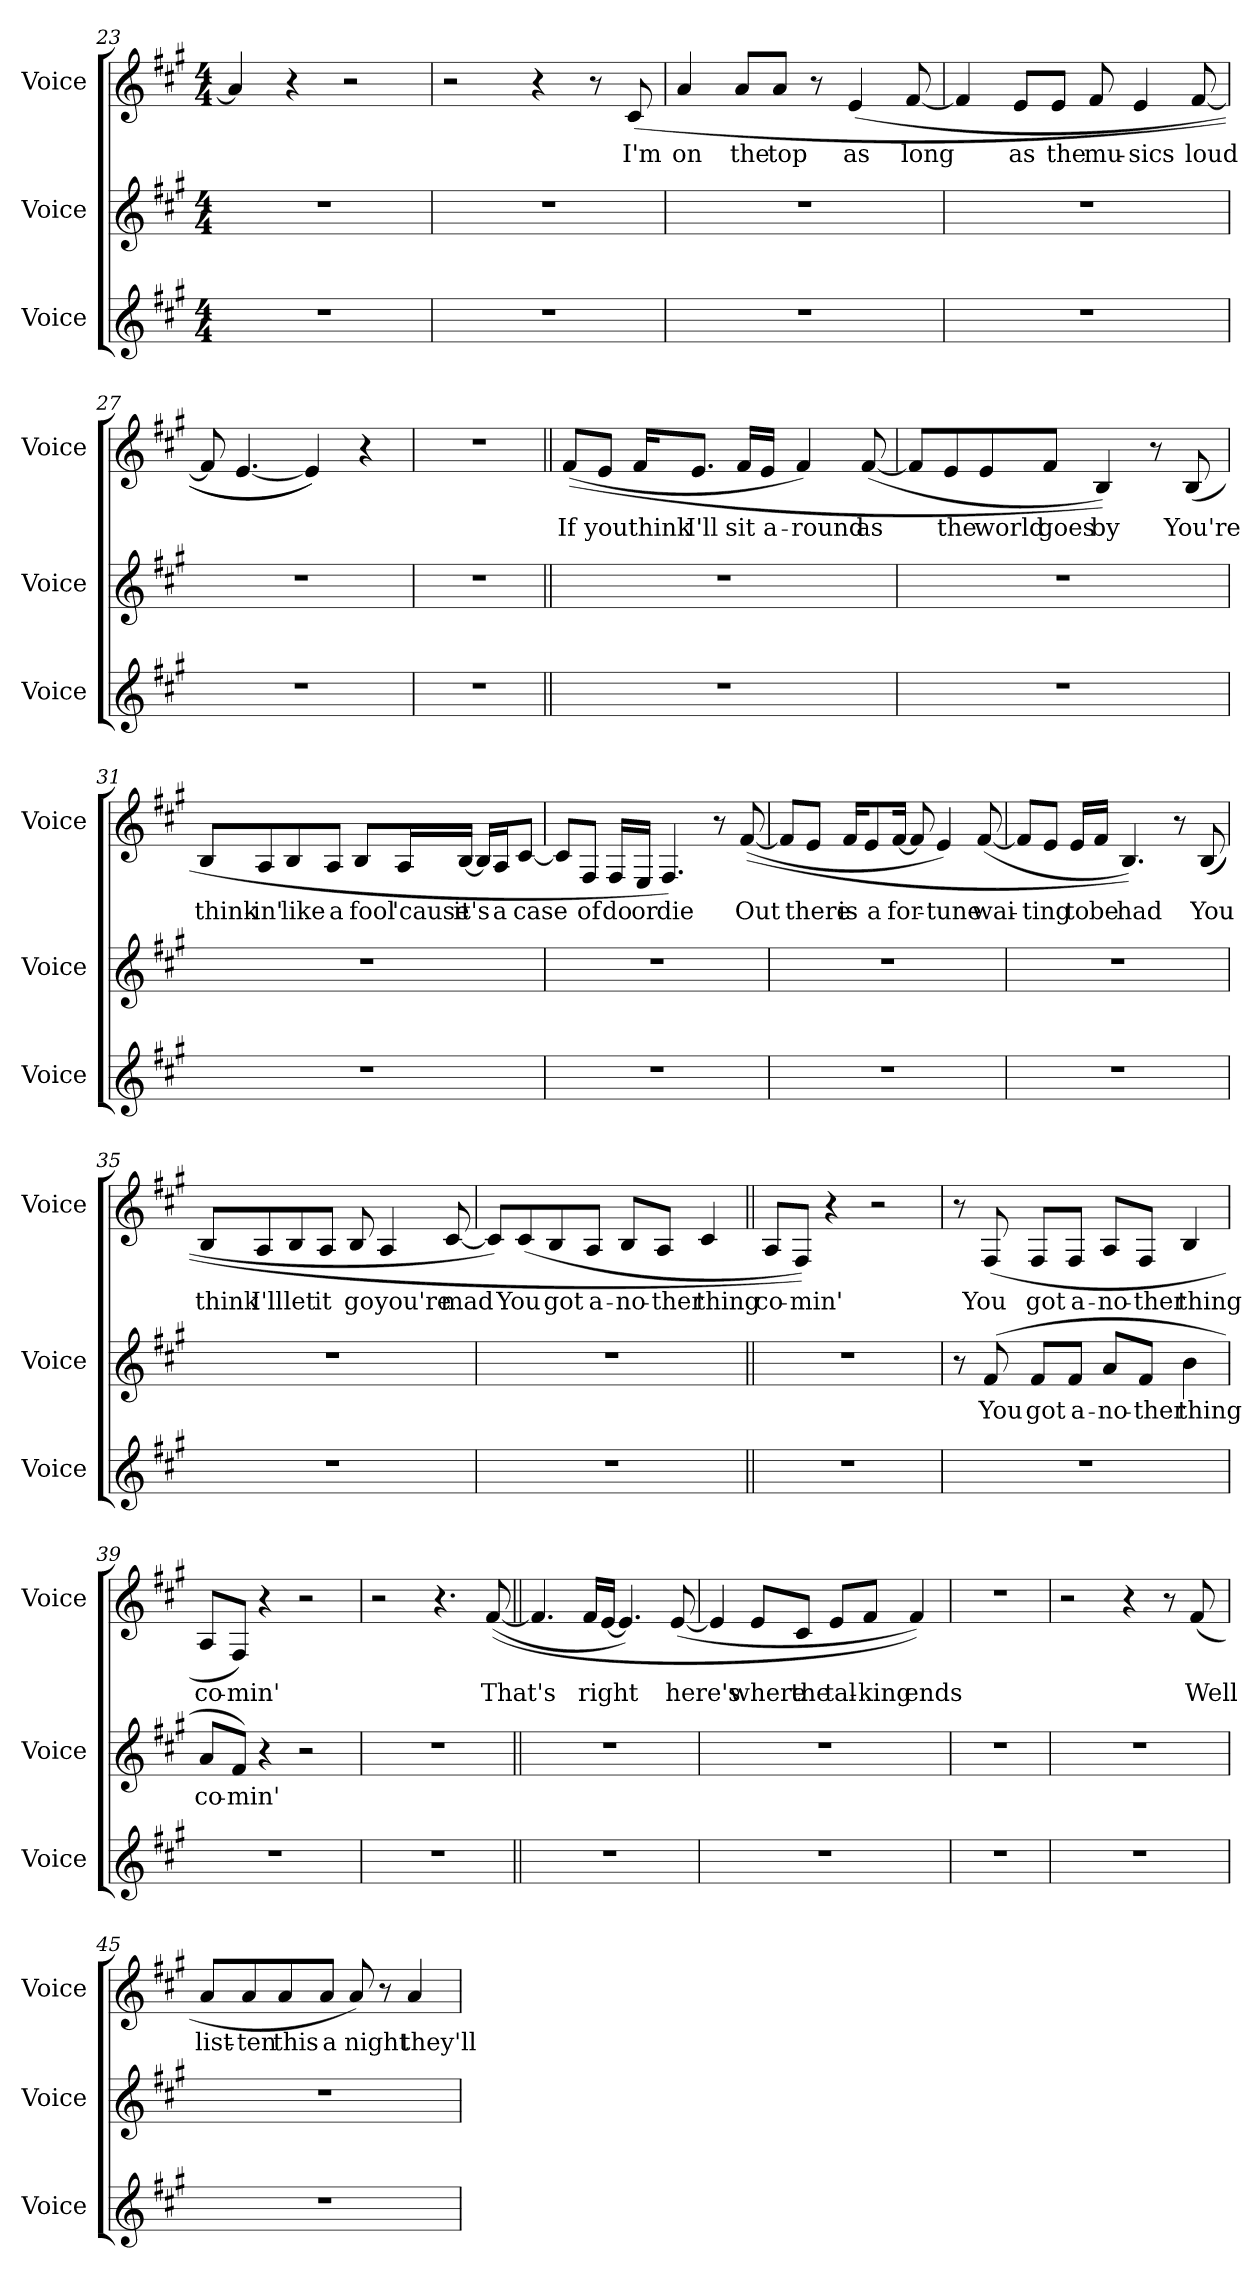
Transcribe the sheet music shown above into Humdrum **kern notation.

**kern	**kern	**text	**kern	**text
*part3	*part2	*part2	*part1	*part1
*staff3	*staff2	*staff2	*staff1	*staff1
*I"Voice	*I"Voice	*	*I"Voice	*
*I'Voice	*I'Voice	*	*I'Voice	*
*clefG2	*clefG2	*	*clefG2	*
*k[f#c#g#]	*k[f#c#g#]	*	*k[f#c#g#]	*
*f#:	*f#:	*	*f#:	*
*M4/4	*M4/4	*	*M4/4	*
=23	=23	=23	=23	=23
1r	1r	.	4a/]	.
.	.	.	4r	.
.	.	.	2r	.
=24	=24	=24	=24	=24
1r	1r	.	2r	.
.	.	.	4r	.
.	.	.	8r	.
!	!	!	!	!LO:LY:b
.	.	.	(>8c#/	I'm
!!LO:LB:g=z
=25	=25	=25	=25	=25
!	!	!	!	!LO:LY:b
1r	1r	.	4a/	on
!	!	!	!	!LO:LY:b
.	.	.	8a/L	the
!	!	!	!	!LO:LY:b
.	.	.	8a/J	top
.	.	.	8r	.
!	!	!	!	!LO:LY:b
.	.	.	(>4e/	as
!	!	!	!	!LO:LY:b
.	.	.	[8f#/	long
=26	=26	=26	=26	=26
1r	1r	.	4f#/]	.
!	!	!	!	!LO:LY:b
.	.	.	8e/L	as
!	!	!	!	!LO:LY:b
.	.	.	8e/J	the
!	!	!	!	!LO:LY:b
.	.	.	8f#/	mu-
!	!	!	!	!LO:LY:b
.	.	.	4e/	-sics
!	!	!	!	!LO:LY:b
.	.	.	[8f#/	loud
=27	=27	=27	=27	=27
1r	1r	.	8f#/]	.
.	.	.	[4.e/	.
.	.	.	4e/]))	.
.	.	.	4r	.
=28	=28	=28	=28	=28
1r	1r	.	1r	.
!!LO:LB:g=z
=29||	=29||	=29||	=29||	=29||
!	!	!	!	!LO:LY:b
1r	1r	.	(<(>8f#/L	If
!	!	!	!	!LO:LY:b
.	.	.	8e/J	you
!	!	!	!	!LO:LY:b
.	.	.	16f#/KL	think
!	!	!	!	!LO:LY:b
.	.	.	8.e/J	I'll
!	!	!	!	!LO:LY:b
.	.	.	16f#/LL	sit
!	!	!	!	!LO:LY:b
.	.	.	16e/JJ	a-
!	!	!	!	!LO:LY:b
.	.	.	4f#/)	-round
!	!	!	!	!LO:LY:b
.	.	.	(<[8f#/	as
=30	=30	=30	=30	=30
1r	1r	.	8f#/L]	.
!	!	!	!	!LO:LY:b
.	.	.	8e/	the
!	!	!	!	!LO:LY:b
.	.	.	8e/	world
!	!	!	!	!LO:LY:b
.	.	.	8f#/J	goes
!	!	!	!	!LO:LY:b
.	.	.	4B/))	by
.	.	.	8r	.
!	!	!	!	!LO:LY:b
.	.	.	(>8B/	You're
!!LO:PB:g=z
=31	=31	=31	=31	=31
!	!	!	!	!LO:LY:b
1r	1r	.	8B/L	think-
!	!	!	!	!LO:LY:b
.	.	.	8A/	-in'
!	!	!	!	!LO:LY:b
.	.	.	8B/	like
!	!	!	!	!LO:LY:b
.	.	.	8A/J	a
!	!	!	!	!LO:LY:b
.	.	.	8B/L	fool
!	!	!	!	!LO:LY:b
.	.	.	16A/L	'cause
!	!	!	!	!LO:LY:b
.	.	.	[16B/JJ	it's
.	.	.	16B/LL]	.
!	!	!	!	!LO:LY:b
.	.	.	16A/J	a
!	!	!	!	!LO:LY:b
.	.	.	[8c#/J	case
=32	=32	=32	=32	=32
1r	1r	.	8c#/L]	.
!	!	!	!	!LO:LY:b
.	.	.	8F#/J	of
!	!	!	!	!LO:LY:b
.	.	.	16F#/LL	do
!	!	!	!	!LO:LY:b
.	.	.	16E/JJ	or
!	!	!	!	!LO:LY:b
.	.	.	4.F#/)	die
.	.	.	8r	.
!	!	!	!	!LO:LY:b
.	.	.	(>(<[8f#/	Out
!!LO:LB:g=z
=33	=33	=33	=33	=33
1r	1r	.	8f#/L]	.
!	!	!	!	!LO:LY:b
.	.	.	8e/J	there
!	!	!	!	!LO:LY:b
.	.	.	16f#/KL	is
!	!	!	!	!LO:LY:b
.	.	.	8e/	a
!	!	!	!	!LO:LY:b
.	.	.	[16f#/Jk	for-
.	.	.	8f#/]	.
!	!	!	!	!LO:LY:b
.	.	.	4e/)	-tune
!	!	!	!	!LO:LY:b
.	.	.	(<[8f#/	wai-
!!LO:LB:g=z
=34	=34	=34	=34	=34
1r	1r	.	8f#/L]	.
!	!	!	!	!LO:LY:b
.	.	.	8e/J	-ting
!	!	!	!	!LO:LY:b
.	.	.	16e/LL	to
!	!	!	!	!LO:LY:b
.	.	.	16f#/JJ	be
!	!	!	!	!LO:LY:b
.	.	.	4.B/))	had
.	.	.	8r	.
!	!	!	!	!LO:LY:b
.	.	.	(>(>8B/	You
=35	=35	=35	=35	=35
!	!	!	!	!LO:LY:b
1r	1r	.	8B/L	think
!	!	!	!	!LO:LY:b
.	.	.	8A/	I'll
!	!	!	!	!LO:LY:b
.	.	.	8B/	let
!	!	!	!	!LO:LY:b
.	.	.	8A/J	it
!	!	!	!	!LO:LY:b
.	.	.	8B/	go
!	!	!	!	!LO:LY:b
.	.	.	4A/	you're
!	!	!	!	!LO:LY:b
.	.	.	[8c#/	mad
!!LO:PB:g=z
=36	=36	=36	=36	=36
1r	1r	.	8c#/L])	.
!	!	!	!	!LO:LY:b
.	.	.	(<8c#/	You
!	!	!	!	!LO:LY:b
.	.	.	8B/	got
!	!	!	!	!LO:LY:b
.	.	.	8A/J	a-
!	!	!	!	!LO:LY:b
.	.	.	8B/L	-no-
!	!	!	!	!LO:LY:b
.	.	.	8A/J	-ther
!	!	!	!	!LO:LY:b
.	.	.	4c#/	thing
=37||	=37||	=37||	=37||	=37||
!	!	!	!	!LO:LY:b
1r	1r	.	8A/L	co-
!	!	!	!	!LO:LY:b
.	.	.	8F#/J))	-min'
.	.	.	4r	.
.	.	.	2r	.
!!LO:LB:g=z
=38	=38	=38	=38	=38
1r	8r	.	8r	.
!	!	!LO:LY:b	!	!LO:LY:b
.	(>8f#/	You	(<8F#/	You
!	!	!LO:LY:b	!	!LO:LY:b
.	8f#/L	got	8F#/L	got
!	!	!LO:LY:b	!	!LO:LY:b
.	8f#/J	a-	8F#/J	a-
!	!	!LO:LY:b	!	!LO:LY:b
.	8a/L	-no-	8A/L	-no-
!	!	!LO:LY:b	!	!LO:LY:b
.	8f#/J	-ther	8F#/J	-ther
!	!	!LO:LY:b	!	!LO:LY:b
.	4b\	thing	4B/	thing
=39	=39	=39	=39	=39
!	!	!LO:LY:b	!	!LO:LY:b
1r	8a/L	co-	8A/L	co-
!	!	!LO:LY:b	!	!LO:LY:b
.	8f#/J)	-min'	8F#/J)	-min'
.	4r	.	4r	.
.	2r	.	2r	.
=40	=40	=40	=40	=40
1r	1r	.	2r	.
.	.	.	4.r	.
!	!	!	!	!LO:LY:b
.	.	.	(>(<[8f#/	That's
=41||	=41||	=41||	=41||	=41||
1r	1r	.	4.f#/]	.
!	!	!	!	!LO:LY:b
.	.	.	16f#/LL	right
.	.	.	[16e/JJ	.
.	.	.	4.e/])	.
!	!	!	!	!LO:LY:b
.	.	.	(<[8e/	here's
!!LO:PB:g=z
=42	=42	=42	=42	=42
1r	1r	.	4e/]	.
!	!	!	!	!LO:LY:b
.	.	.	8e/L	where
!	!	!	!	!LO:LY:b
.	.	.	8c#/J	the
!	!	!	!	!LO:LY:b
.	.	.	8e/L	tal-
!	!	!	!	!LO:LY:b
.	.	.	8f#/J	-king
!	!	!	!	!LO:LY:b
.	.	.	4f#/))	ends
=43	=43	=43	=43	=43
1r	1r	.	1r	.
=44	=44	=44	=44	=44
1r	1r	.	2r	.
.	.	.	4r	.
.	.	.	8r	.
!	!	!	!	!LO:LY:b
.	.	.	(<8f#/	Well
=45	=45	=45	=45	=45
!	!	!	!	!LO:LY:b
1r	1r	.	8a/L	list-
!	!	!	!	!LO:LY:b
.	.	.	8a/	-ten
!	!	!	!	!LO:LY:b
.	.	.	8a/	this
!	!	!	!	!LO:LY:b
.	.	.	8a/J	a
!	!	!	!	!LO:LY:b
.	.	.	8a/)	night
.	.	.	8r	.
!	!	!	!	!LO:LY:b
.	.	.	4a/	they'll
=	=	=	=	=
*-	*-	*-	*-	*-
